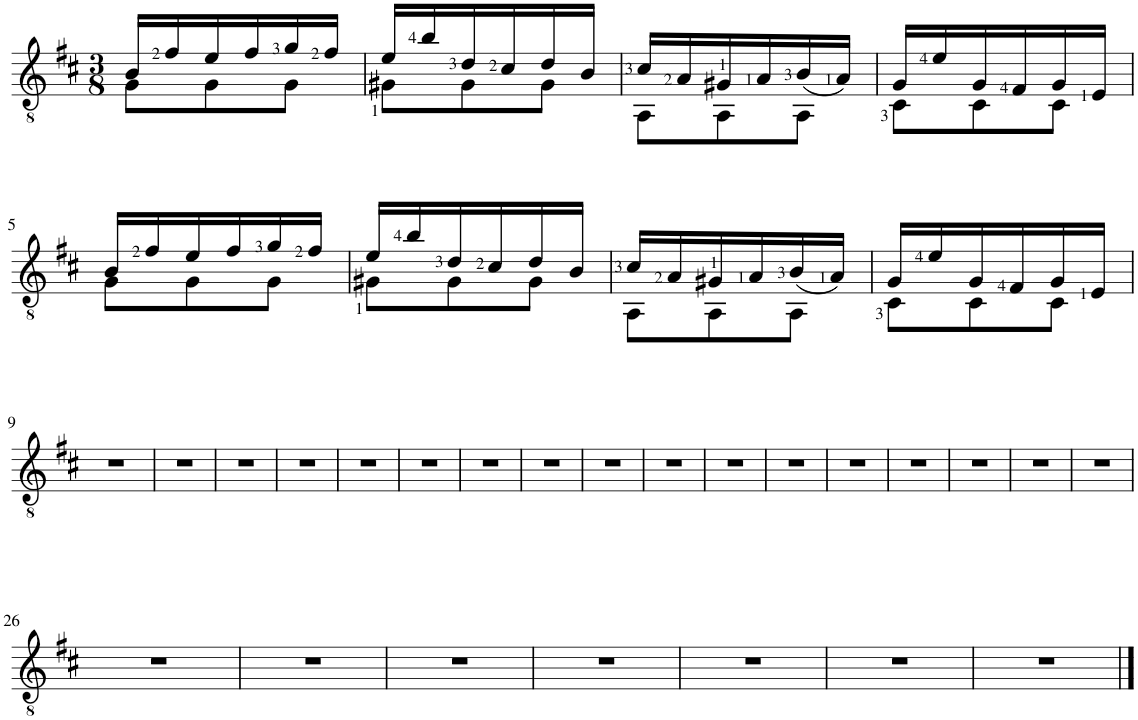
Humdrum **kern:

**kern
*part1
*staff1
*I"Classical Guitar
*I'Guit.
*clefGv2
*k[f#c#]
*M3/8
=1
*^
16B/LL	8G\L
16f#/	.
16e/	8G\
16f#/	.
16g/	8G\J
16f#/JJ	.
=2	=2
16e/LL	8G#X\L
16b/	.
16d/	8G#\
16c#/	.
16d/	8G#\J
16B/JJ	.
=3	=3
16c#/LL	8AA\L
16A/	.
16G#X/	8AA\
16A/	.
(<16B/	8AA\J
16A/JJ)	.
=4	=4
16G/LL	8C#\L
16e/	.
16G/	8C#\
16F#/	.
16G/	8C#\J
16E/JJ	.
!!LO:LB:g=z	!!
=5	=5
16B/LL	8G\L
16f#/	.
16e/	8G\
16f#/	.
16g/	8G\J
16f#/JJ	.
=6	=6
16e/LL	8G#X\L
16b/	.
16d/	8G#\
16c#/	.
16d/	8G#\J
16B/JJ	.
=7	=7
16c#/LL	8AA\L
16A/	.
16G#X/	8AA\
16A/	.
(<16B/	8AA\J
16A/JJ)	.
=8	=8
16G/LL	8C#\L
16e/	.
16G/	8C#\
16F#/	.
16G/	8C#\J
16E/JJ	.
*v	*v
!!LO:LB:g=z
=9
4.r
=10
4.r
=11
4.r
=12
4.r
=13
4.r
=14
4.r
=15
4.r
=16
4.r
=17
4.r
=18
4.r
=19
4.r
=20
4.r
=21
4.r
=22
4.r
=23
4.r
=24
4.r
=25
4.r
!!LO:LB:g=z
=26
4.r
=27
4.r
=28
4.r
=29
4.r
=30
4.r
=31
4.r
=32
4.r
==
*-
